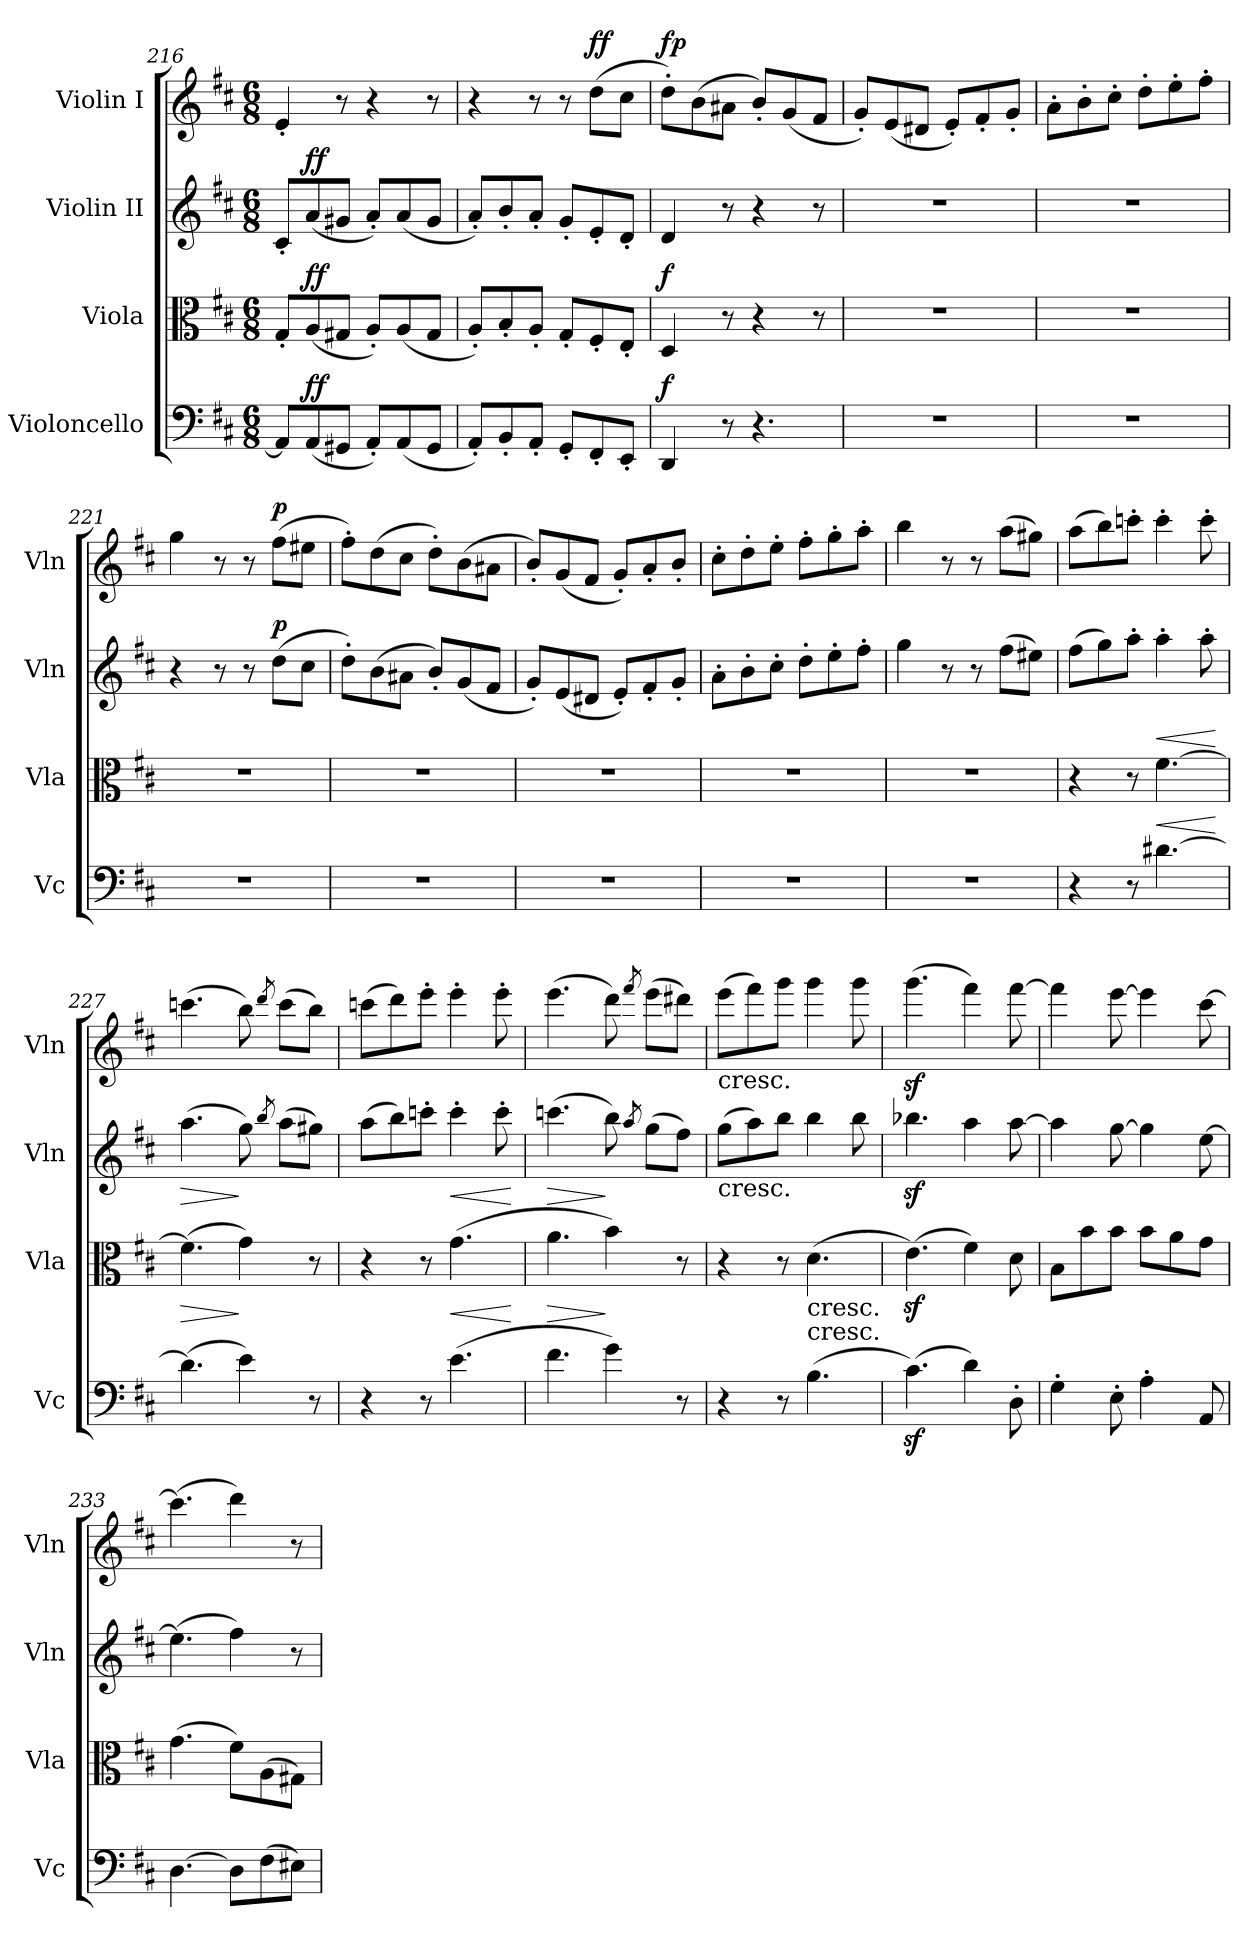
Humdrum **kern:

**kern	**dynam	**kern	**dynam	**kern	**dynam	**kern	**dynam
*part4	*part4	*part3	*part3	*part2	*part2	*part1	*part1
*staff4	*staff4	*staff3	*staff3	*staff2	*staff2	*staff1	*staff1
*I"Violoncello	*	*I"Viola	*	*I"Violin II	*	*I"Violin I	*
*I'Vc	*	*I'Vla	*	*I'Vln	*	*I'Vln	*
*clefF4	*	*clefC3	*	*clefG2	*	*clefG2	*
*k[f#c#]	*	*k[f#c#]	*	*k[f#c#]	*	*k[f#c#]	*
*M6/8	*	*M6/8	*	*M6/8	*	*M6/8	*
=216	=216	=216	=216	=216	=216	=216	=216
8AAL]	.	8G'L	.	8c#'L	.	4e'	.
!	!LO:DY:a	!	!LO:DY:a	!	!LO:DY:a	!	!
(8AA	ff	(8A	ff	(8a	ff	.	.
8GG#XJ	.	8G#XJ	.	8g#XJ	.	8r	.
8AA'L)	.	8A'L)	.	8a'L)	.	4r	.
(8AA	.	(8A	.	(8a	.	.	.
8GG#J	.	8G#J	.	8g#J	.	8r	.
=217	=217	=217	=217	=217	=217	=217	=217
8AA'L)	.	8A'L)	.	8a'L)	.	4r	.
8BB'	.	8B'	.	8b'	.	.	.
8AA'J	.	8A'J	.	8a'J	.	8r	.
8GG'L	.	8G'L	.	8g'L	.	8r	.
!	!	!	!	!	!	!	!LO:DY:a
8FF#'	.	8F#'	.	8e'	.	(8ddL	ff
8EE'J	.	8E'J	.	8d'J	.	8cc#J	.
=218	=218	=218	=218	=218	=218	=218	=218
!	!LO:DY:a	!	!LO:DY:a	!	!	!	!LO:DY:a
4DD	f	4D	f	4d	.	8dd'L)	fp
.	.	.	.	.	.	(8b	.
8r	.	8r	.	8r	.	8a#XJ	.
4.r	.	4r	.	4r	.	8b'L)	.
.	.	.	.	.	.	(8g	.
.	.	8r	.	8r	.	8f#J	.
=219	=219	=219	=219	=219	=219	=219	=219
2.r	.	2.r	.	2.r	.	8g'L)	.
.	.	.	.	.	.	(8e	.
.	.	.	.	.	.	8d#XJ	.
.	.	.	.	.	.	8e'L)	.
.	.	.	.	.	.	8f#'	.
.	.	.	.	.	.	8g'J	.
=220	=220	=220	=220	=220	=220	=220	=220
2.r	.	2.r	.	2.r	.	8a'L	.
.	.	.	.	.	.	8b'	.
.	.	.	.	.	.	8cc#'J	.
.	.	.	.	.	.	8dd'L	.
.	.	.	.	.	.	8ee'	.
.	.	.	.	.	.	8ff#'J	.
=221	=221	=221	=221	=221	=221	=221	=221
2.r	.	2.r	.	4r	.	4gg	.
.	.	.	.	8r	.	8r	.
.	.	.	.	8r	.	8r	.
!	!	!	!	!	!LO:DY:a	!	!LO:DY:a
.	.	.	.	(8ddL	p	(8ff#L	p
.	.	.	.	8cc#J	.	8ee#XJ	.
=222	=222	=222	=222	=222	=222	=222	=222
2.r	.	2.r	.	8dd'L)	.	8ff#'L)	.
.	.	.	.	(8b	.	(8dd	.
.	.	.	.	8a#XJ	.	8cc#J	.
.	.	.	.	8b'L)	.	8dd'L)	.
.	.	.	.	(8g	.	(8b	.
.	.	.	.	8f#J	.	8a#XJ	.
=223	=223	=223	=223	=223	=223	=223	=223
2.r	.	2.r	.	8g'L)	.	8b'L)	.
.	.	.	.	(8e	.	(8g	.
.	.	.	.	8d#XJ	.	8f#J	.
.	.	.	.	8e'L)	.	8g'L)	.
.	.	.	.	8f#'	.	8a'	.
.	.	.	.	8g'J	.	8b'J	.
=224	=224	=224	=224	=224	=224	=224	=224
2.r	.	2.r	.	8a'L	.	8cc#'L	.
.	.	.	.	8b'	.	8dd'	.
.	.	.	.	8cc#'J	.	8ee'J	.
.	.	.	.	8dd'L	.	8ff#'L	.
.	.	.	.	8ee'	.	8gg'	.
.	.	.	.	8ff#'J	.	8aa'J	.
=225	=225	=225	=225	=225	=225	=225	=225
2.r	.	2.r	.	4gg	.	4bb	.
.	.	.	.	8r	.	8r	.
.	.	.	.	8r	.	8r	.
.	.	.	.	(8ff#L	.	(8aaL	.
.	.	.	.	8ee#XJ)	.	8gg#XJ)	.
=226	=226	=226	=226	=226	=226	=226	=226
4r	.	4r	.	(8ff#L	.	(8aaL	.
.	.	.	.	8gg)	.	8bb)	.
8r	.	8r	.	8aa'J	.	8cccn'J	.
!	!LO:HP:a	!	!LO:HP:a	!	!	!	!
[4.d#X	<	[4.f#	<	4aa'	.	4ccc'	.
.	.	.	.	8aa'	.	8ccc'	.
.	[	.	[	.	.	.	.
=227	=227	=227	=227	=227	=227	=227	=227
!	!LO:HP:a	!	!LO:HP:a	!	!	!	!
(4.d#]	>	(4.f#]	>	(4.aa	.	(4.cccn	.
4e)	]	4g)	]	8gg)	.	8bb)	.
.	.	.	.	8qbb/	.	8qddd/	.
.	.	.	.	(8aaL	.	(8cccL	.
8r	.	8r	.	8gg#XJ)	.	8bbJ)	.
=228	=228	=228	=228	=228	=228	=228	=228
4r	.	4r	.	(8aaL	.	(8cccnL	.
.	.	.	.	8bb)	.	8ddd)	.
8r	.	8r	.	8cccn'J	.	8eee'J	.
!	!LO:HP:a	!	!LO:HP:a	!	!	!	!
(4.e	<	(4.g	<	4ccc'	.	4eee'	.
.	.	.	.	8ccc'	.	8eee'	.
.	[	.	[	.	.	.	.
=229	=229	=229	=229	=229	=229	=229	=229
!	!LO:HP:a	!	!LO:HP:a	!	!	!	!
4.f#	>	4.a	>	(4.cccn	.	(4.eee	.
4g)	]	4b)	]	8bb)	.	8ddd)	.
.	.	.	.	8qaa/	.	8qfff#/	.
.	.	.	.	(8ggL	.	(8eeeL	.
8r	.	8r	.	8ff#J)	.	8ddd#XJ)	.
=230	=230	=230	=230	=230	=230	=230	=230
!	!	!	!	!	!	!LO:TX:b:t=cresc.	!
!	!	!	!	!LO:TX:b:t=cresc.	!	!	!
4r	.	4r	.	(8ggL	.	(8eeeL	.
.	.	.	.	8aa)	.	8fff#)	.
8r	.	8r	.	8bbJ	.	8gggJ	.
!	!	!LO:TX:b:t=cresc.	!	!	!	!	!
!LO:TX:a:t=cresc.	!	!	!	!	!	!	!
(4.B	.	(4.d	.	4bb	.	4ggg	.
.	.	.	.	8bb	.	8ggg	.
=231	=231	=231	=231	=231	=231	=231	=231
(4.c#z>)	.	(4.ez>)	.	4.bb-Xz>	.	(4.gggz>	.
4d)	.	4f#)	.	4aa	.	4fff#)	.
8D'	.	8d	.	[8aa	.	[8fff#	.
=232	=232	=232	=232	=232	=232	=232	=232
4G'	.	8BL	.	4aa]	.	4fff#]	.
.	.	8b	.	.	.	.	.
8E'	.	8bJ	.	[8gg	.	[8eee	.
4A'	.	8bL	.	4gg]	.	4eee]	.
.	.	8a	.	.	.	.	.
8AA	.	8gJ	.	[8ee	.	[8ccc#	.
=233	=233	=233	=233	=233	=233	=233	=233
[4.D	.	(4.g	.	(4.ee]	.	(4.ccc#]	.
8DL]	.	8f#L)	.	4ff#)	.	4ddd)	.
(8F#	.	(8A	.	.	.	.	.
8E#XJ)	.	8G#XJ)	.	8r	.	8r	.
=	=	=	=	=	=	=	=
*-	*-	*-	*-	*-	*-	*-	*-
